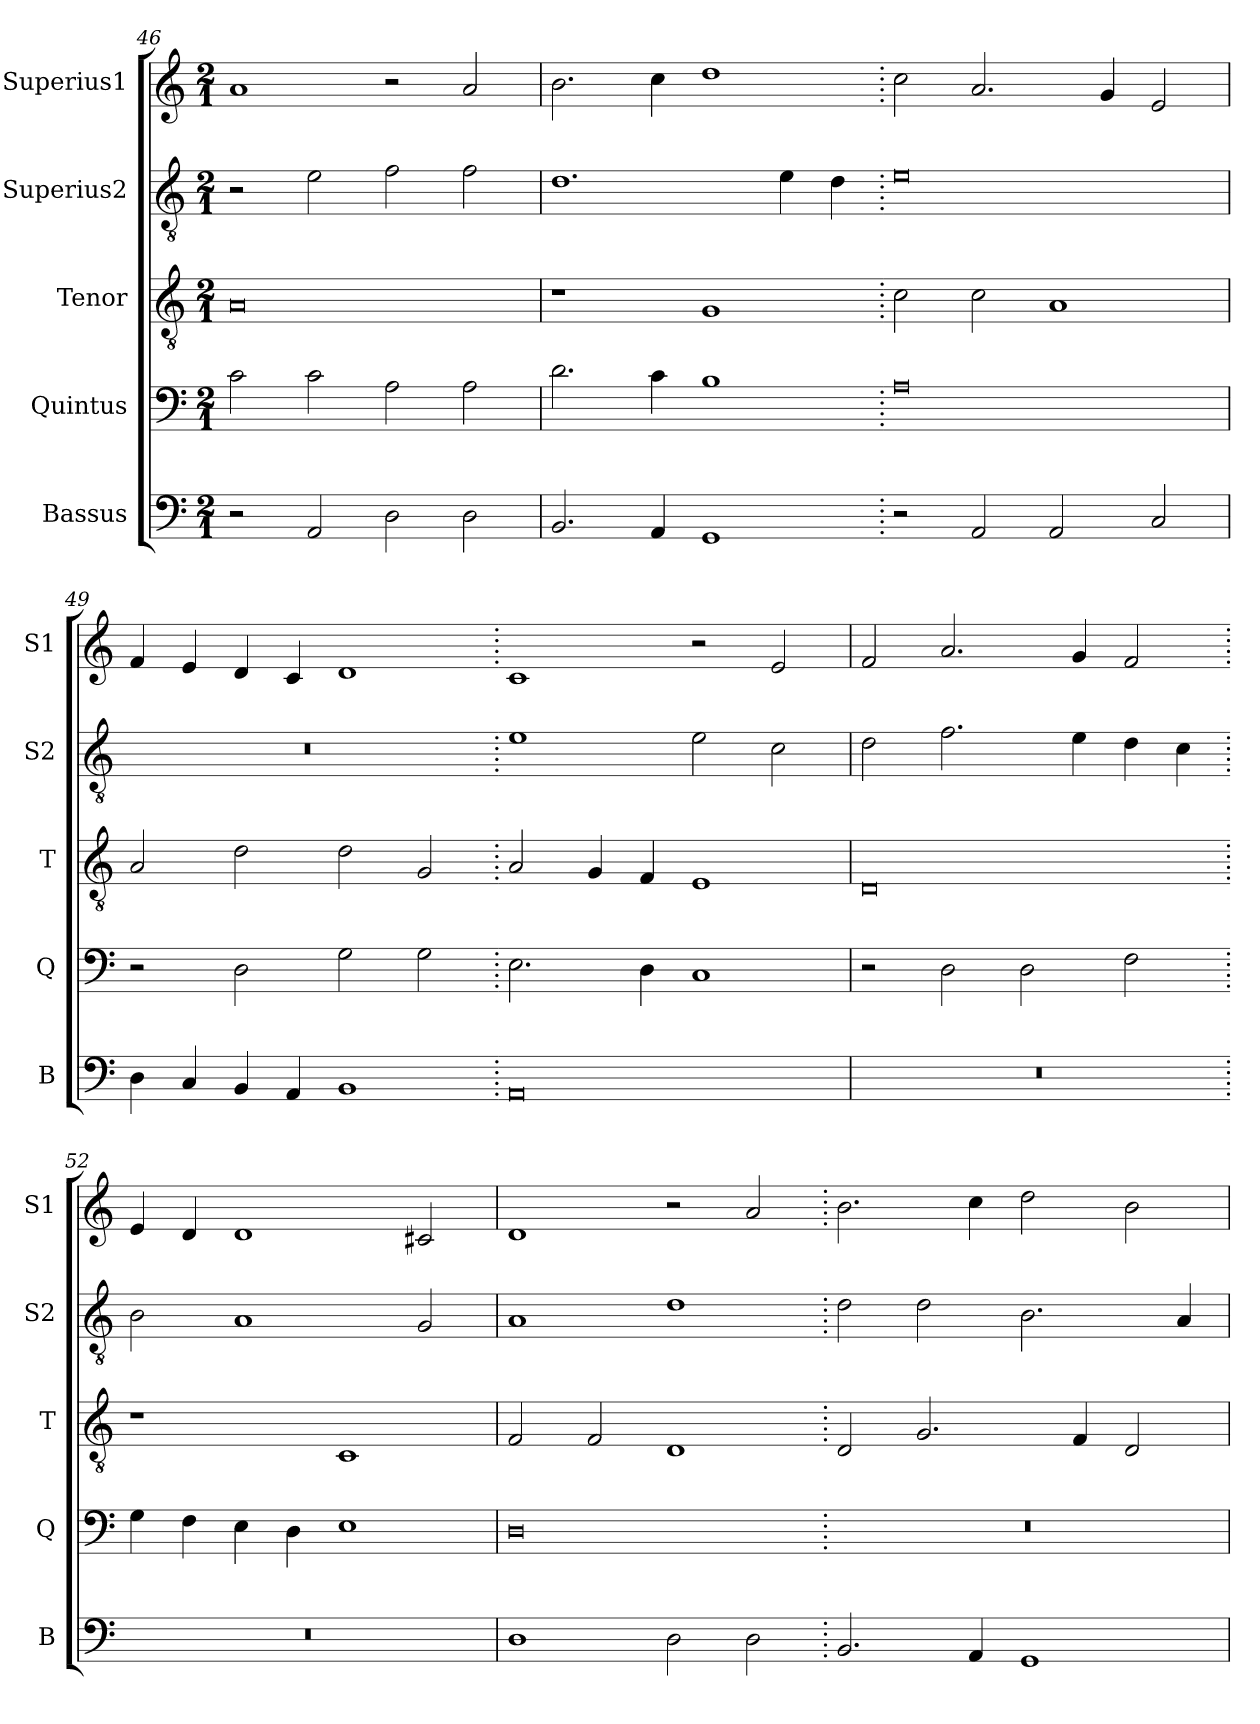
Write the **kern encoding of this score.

**kern	**kern	**kern	**kern	**kern
*part5	*part4	*part3	*part2	*part1
*staff5	*staff4	*staff3	*staff2	*staff1
*I"Bassus	*I"Quintus	*I"Tenor	*I"Superius2	*I"Superius1
*I'B	*I'Q	*I'T	*I'S2	*I'S1
*clefF4	*clefF4	*clefGv2	*clefGv2	*clefG2
*k[]	*k[]	*k[]	*k[]	*k[]
*M2/1	*M2/1	*M2/1	*M2/1	*M2/1
=46	=46	=46	=46	=46
2r	2c\	0A	2r	1a
2AA/	2c\	.	2e\	.
2D\	2A\	.	2f\	2r
2D\	2A\	.	2f\	2a/
=47	=47	=47	=47	=47
2.BB/	2.d\	1r	1.d	2.b\
4AA/	4c\	.	.	4cc\
1GG	1B	1G	.	1dd
.	.	.	4e\	.
.	.	.	4d\	.
=48.	=48.	=48.	=48.	=48.
2r	0A	2c\	0e	2cc\
2AA/	.	2c\	.	2.a/
2AA/	.	1A	.	.
.	.	.	.	4g/
2C/	.	.	.	2e/
=49	=49	=49	=49	=49
4D\	2r	2A/	0r	4f/
4C/	.	.	.	4e/
4BB/	2D\	2d\	.	4d/
4AA/	.	.	.	4c/
1BB	2G\	2d\	.	1d
.	2G\	2G/	.	.
=50.	=50.	=50.	=50.	=50.
0AA	2.E\	2A/	1e	1c
.	.	4G/	.	.
.	4D\	4F/	.	.
.	1C	1E	2e\	2r
.	.	.	2c\	2e/
=51	=51	=51	=51	=51
0r	2r	0D	2d\	2f/
.	2D\	.	2.f\	2.a/
.	2D\	.	.	.
.	.	.	4e\	4g/
.	2F\	.	4d\	2f/
.	.	.	4c\	.
=52.	=52.	=52.	=52.	=52.
0r	4G\	1r	2B\	4e/
.	4F\	.	.	4d/
.	4E\	.	1A	1d
.	4D\	.	.	.
.	1E	1C	.	.
.	.	.	2G/	2c#X/
=53	=53	=53	=53	=53
1D	0D	2F/	1A	1d
.	.	2F/	.	.
2D\	.	1D	1d	2r
2D\	.	.	.	2a/
=54.	=54.	=54.	=54.	=54.
2.BB/	0r	2D/	2d\	2.b\
.	.	2.G/	2d\	.
4AA/	.	.	.	4cc\
1GG	.	.	2.B\	2dd\
.	.	4F/	.	.
.	.	2D/	.	2b\
.	.	.	4A/	.
=	=	=	=	=
*-	*-	*-	*-	*-
